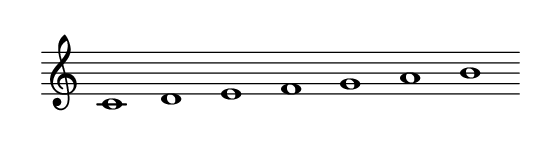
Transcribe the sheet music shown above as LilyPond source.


\version "2.20.0"       
\language "english" 

#(set! paper-alist (cons '("mio formato" . (cons (* 92 mm) (* 25 mm))) paper-alist))     
\paper {#(set-paper-size "mio formato") top-margin = 4 left-margin = 0}  
\header {tagline = ""}

\relative c' { 
\cadenzaOn 
\omit Staff.TimeSignature 
\hide Staff.Stem
  
c1 d e f g a b 
}